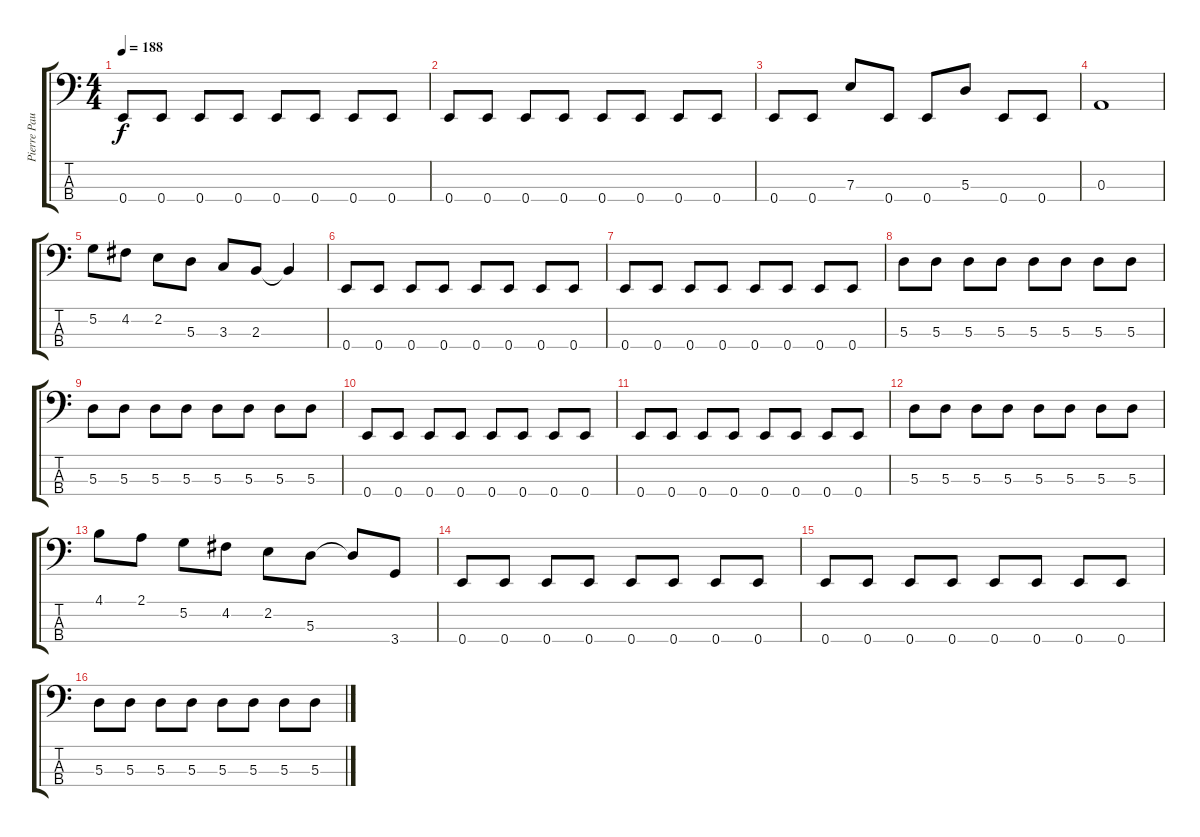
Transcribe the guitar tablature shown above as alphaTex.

\track ("Pierre Paul" "Pierre Pau") {instrument electricbasspick}
\staff {score tabs}
\tuning (G2 D2 A1 E1) {hide}
\ts (4 4)
\tempo 188
\clef f4
\ks c
0.4.8{dy f} 0.4.8 0.4.8 0.4.8 0.4.8 0.4.8 0.4.8 0.4.8 |
0.4.8 0.4.8 0.4.8 0.4.8 0.4.8 0.4.8 0.4.8 0.4.8 |
0.4.8 0.4.8 7.3.8 0.4.8 0.4.8 5.3.8 0.4.8 0.4.8 |
0.3.1 |
5.2.8 4.2.8 2.2.8 5.3.8 3.3.8 2.3.8 2.3{t}.4 |
0.4.8 0.4.8 0.4.8 0.4.8 0.4.8 0.4.8 0.4.8 0.4.8 |
0.4.8 0.4.8 0.4.8 0.4.8 0.4.8 0.4.8 0.4.8 0.4.8 |
5.3.8 5.3.8 5.3.8 5.3.8 5.3.8 5.3.8 5.3.8 5.3.8 |
5.3.8 5.3.8 5.3.8 5.3.8 5.3.8 5.3.8 5.3.8 5.3.8 |
0.4.8 0.4.8 0.4.8 0.4.8 0.4.8 0.4.8 0.4.8 0.4.8 |
0.4.8 0.4.8 0.4.8 0.4.8 0.4.8 0.4.8 0.4.8 0.4.8 |
5.3.8 5.3.8 5.3.8 5.3.8 5.3.8 5.3.8 5.3.8 5.3.8 |
4.1.8 2.1.8 5.2.8 4.2.8 2.2.8 5.3.8 5.3{t}.8 3.4.8 |
0.4.8 0.4.8 0.4.8 0.4.8 0.4.8 0.4.8 0.4.8 0.4.8 |
0.4.8 0.4.8 0.4.8 0.4.8 0.4.8 0.4.8 0.4.8 0.4.8 |
5.3.8 5.3.8 5.3.8 5.3.8 5.3.8 5.3.8 5.3.8 5.3.8
